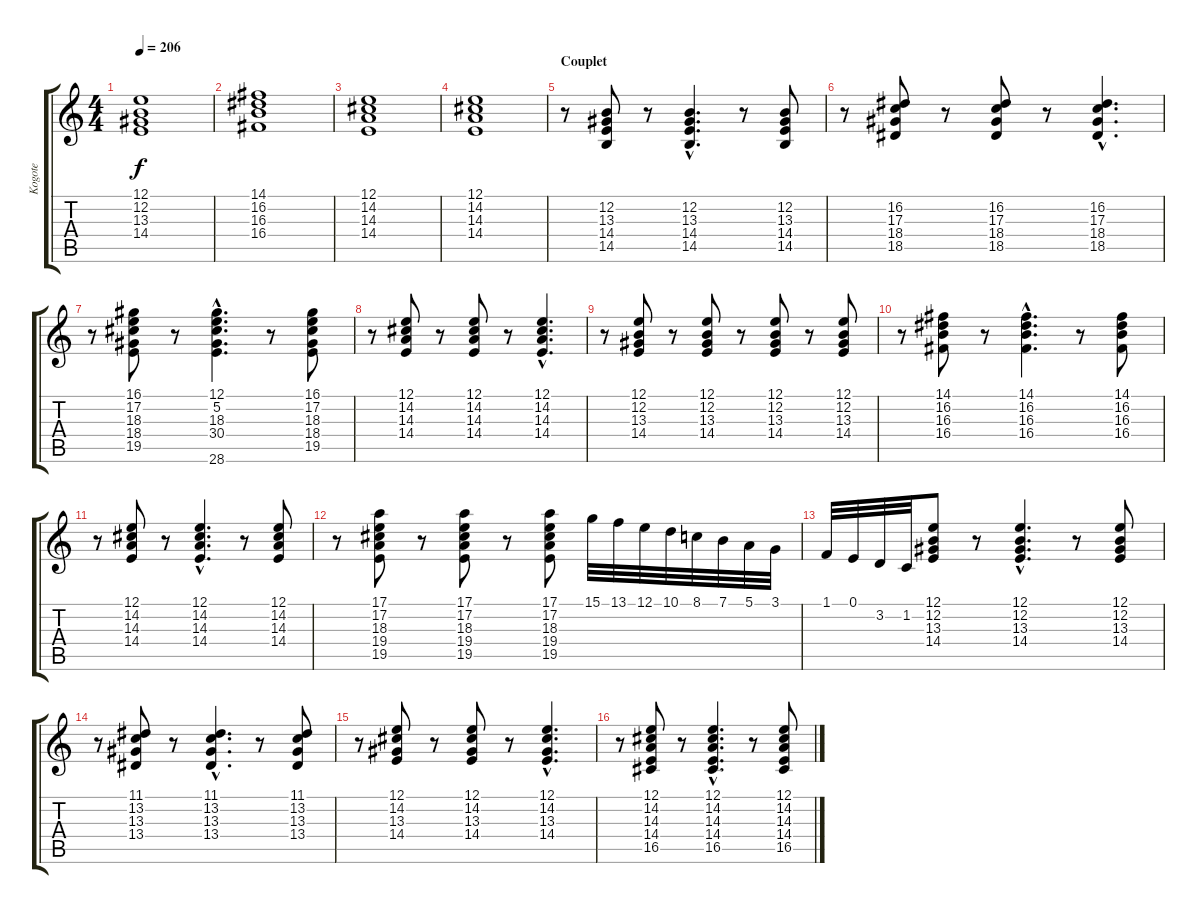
\track ("Kogote" "Kogote") {instrument drawbarorgan}
\staff {score tabs}
\tuning (E4 B3 G3 D3 A2 E2) {hide}
\ts (4 4)
\tempo 206
\clef g2
\ks c
(12.1 12.2 13.3 14.4).1{dy f} |
(14.1 16.2 16.3 16.4).1 |
(12.1 14.2 14.3 14.4).1 |
(12.1 14.2 14.3 14.4).1 |
\section ("" "Couplet")
r.8 (12.2 13.3 14.4 14.5).8 r.8 (12.2{hac} 13.3{hac} 14.4{hac} 14.5{hac}).4{d} r.8 (12.2 13.3 14.4 14.5).8 |
r.8 (16.2 17.3 18.4 18.5).8 r.8 (16.2 17.3 18.4 18.5).8 r.8 (16.2{hac} 17.3{hac} 18.4{hac} 18.5{hac}).4{d} |
r.8 (16.1 17.2 18.3 18.4 19.5).8 r.8 (12.1{hac} 5.2{hac} 18.3{hac} 30.4{hac} 28.6{hac}).4{d} r.8 (16.1 17.2 18.3 18.4 19.5).8 |
r.8 (12.1 14.2 14.3 14.4).8 r.8 (12.1 14.2 14.3 14.4).8 r.8 (12.1{hac} 14.2{hac} 14.3{hac} 14.4{hac}).4{d} |
r.8 (12.1 12.2 13.3 14.4).8 r.8 (12.1 12.2 13.3 14.4).8 r.8 (12.1 12.2 13.3 14.4).8 r.8 (12.1 12.2 13.3 14.4).8 |
r.8 (14.1 16.2 16.3 16.4).8 r.8 (14.1{hac} 16.2{hac} 16.3{hac} 16.4{hac}).4{d} r.8 (14.1 16.2 16.3 16.4).8 |
r.8 (12.1 14.2 14.3 14.4).8 r.8 (12.1{hac} 14.2{hac} 14.3{hac} 14.4{hac}).4{d} r.8 (12.1 14.2 14.3 14.4).8 |
r.8 (17.1 17.2 18.3 19.4 19.5).8 r.8 (17.1 17.2 18.3 19.4 19.5).8 r.8 (17.1 17.2 18.3 19.4 19.5).8 15.1.32 13.1.32 12.1.32 10.1.32 8.1.32 7.1.32 5.1.32 3.1.32 |
1.1.32 0.1.32 3.2.32 1.2.32 (12.1 12.2 13.3 14.4).8 r.8 (12.1{hac} 12.2{hac} 13.3{hac} 14.4{hac}).4{d} r.8 (12.1 12.2 13.3 14.4).8 |
r.8 (11.1 13.2 13.3 13.4).8 r.8 (11.1{hac} 13.2{hac} 13.3{hac} 13.4{hac}).4{d} r.8 (11.1 13.2 13.3 13.4).8 |
r.8 (12.1 14.2 13.3 14.4).8 r.8 (12.1 14.2 13.3 14.4).8 r.8 (12.1{hac} 14.2{hac} 13.3{hac} 14.4{hac}).4{d} |
r.8 (12.1 14.2 14.3 14.4 16.5).8 r.8 (12.1{hac} 14.2{hac} 14.3{hac} 14.4{hac} 16.5{hac}).4{d} r.8 (12.1 14.2 14.3 14.4 16.5).8
